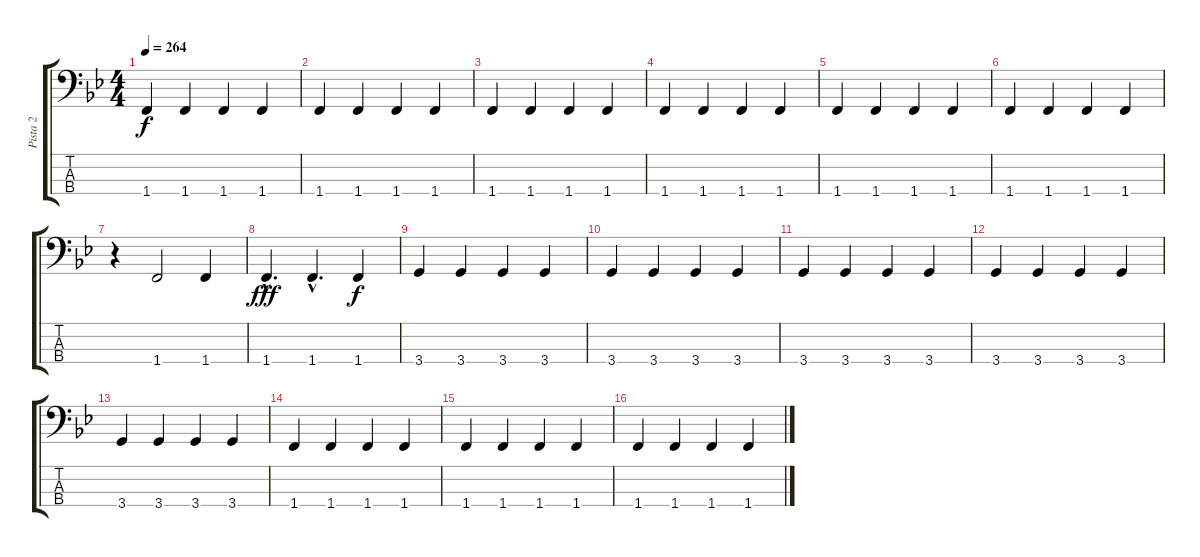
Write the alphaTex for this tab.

\track ("Pista 2" "Pista 2") {instrument electricbassfinger}
\staff {score tabs}
\tuning (G2 D2 A1 E1) {hide}
\ts (4 4)
\tempo 264
\clef f4
\ks bb
1.4.4{dy f} 1.4.4 1.4.4 1.4.4 |
1.4.4 1.4.4 1.4.4 1.4.4 |
1.4.4 1.4.4 1.4.4 1.4.4 |
1.4.4 1.4.4 1.4.4 1.4.4 |
1.4.4 1.4.4 1.4.4 1.4.4 |
1.4.4 1.4.4 1.4.4 1.4.4 |
r.4 1.4.2 1.4.4 |
1.4{hac}.4{d dy fff} 1.4{hac}.4{d} 1.4.4{dy f} |
3.4.4 3.4.4 3.4.4 3.4.4 |
3.4.4 3.4.4 3.4.4 3.4.4 |
3.4.4 3.4.4 3.4.4 3.4.4 |
3.4.4 3.4.4 3.4.4 3.4.4 |
3.4.4 3.4.4 3.4.4 3.4.4 |
1.4.4 1.4.4 1.4.4 1.4.4 |
1.4.4 1.4.4 1.4.4 1.4.4 |
1.4.4 1.4.4 1.4.4 1.4.4
